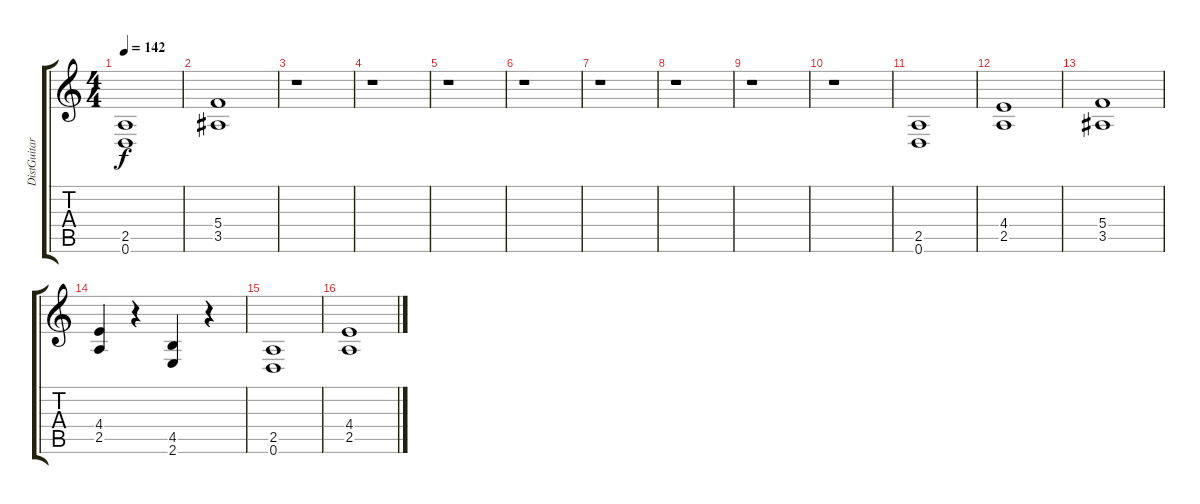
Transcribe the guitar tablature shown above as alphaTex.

\track ("DistGuitar2" "DistGuitar") {instrument distortionguitar}
\staff {score tabs}
\tuning (D4 A3 F3 C3 G2 D2) {hide}
\ts (4 4)
\tempo 142
\clef g2
\ks c
(2.5 0.6).1{dy f} |
(5.4 3.5).1 |
r.1 |
r.1 |
r.1 |
r.1 |
r.1 |
r.1 |
r.1 |
r.1 |
(2.5 0.6).1 |
(4.4 2.5).1 |
(5.4 3.5).1 |
(4.4 2.5).4 r.4 (4.5 2.6).4 r.4 |
(2.5 0.6).1 |
(4.4 2.5).1
